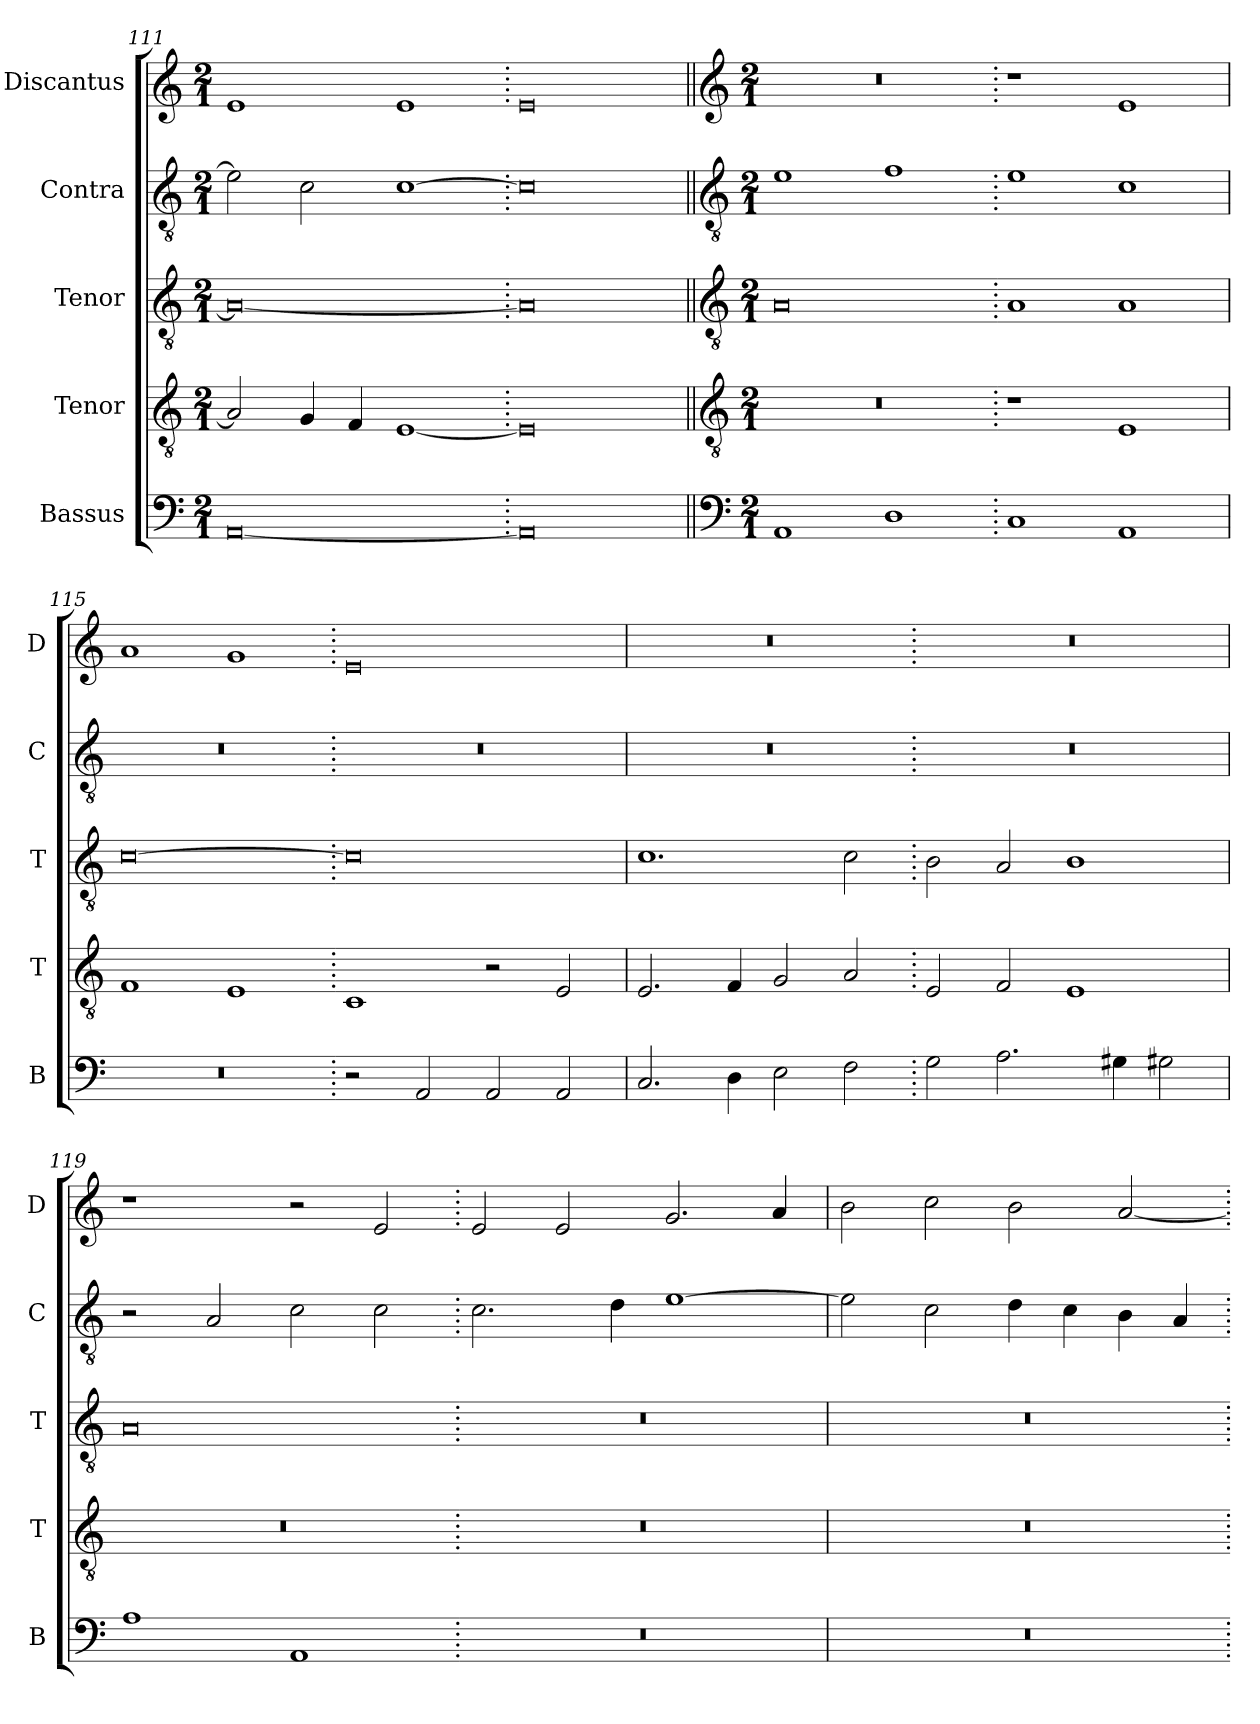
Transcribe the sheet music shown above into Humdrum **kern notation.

**kern	**kern	**kern	**kern	**kern
*part5	*part4	*part3	*part2	*part1
*staff5	*staff4	*staff3	*staff2	*staff1
*I"Bassus	*I"Tenor	*I"Tenor	*I"Contra	*I"Discantus
*I'B	*I'T	*I'T	*I'C	*I'D
*clefF4	*clefGv2	*clefGv2	*clefGv2	*clefG2
*k[]	*k[]	*k[]	*k[]	*k[]
*M2/1	*M2/1	*M2/1	*M2/1	*M2/1
=111	=111	=111	=111	=111
[0AA	2A/]	0A_	2e\]	1e
.	4G/	.	2c\	.
.	4F/	.	.	.
.	[1E	.	[1c	1e
=112.	=112.	=112.	=112.	=112.
0AA]	0E]	0A]	0c]	0e
!!LO:LB:g=z
=113||	=113||	=113||	=113||	=113||
*clefF4	*clefGv2	*clefGv2	*clefGv2	*clefG2
*k[]	*k[]	*k[]	*k[]	*k[]
*M2/1	*M2/1	*M2/1	*M2/1	*M2/1
1AA	0r	0A	1e	0r
1D	.	.	1f	.
=114.	=114.	=114.	=114.	=114.
1C	1r	1A	1e	1r
1AA	1E	1A	1c	1e
=115	=115	=115	=115	=115
0r	1F	[0c	0r	1a
.	1E	.	.	1g
=116.	=116.	=116.	=116.	=116.
2r	1C	0c]	0r	0e
2AA/	.	.	.	.
2AA/	2r	.	.	.
2AA/	2E/	.	.	.
=117	=117	=117	=117	=117
2.C/	2.E/	1.c	0r	0r
4D\	4F/	.	.	.
2E\	2G/	.	.	.
2F\	2A/	2c\	.	.
=118.	=118.	=118.	=118.	=118.
2G\	2E/	2B\	0r	0r
2.A\	2F/	2A/	.	.
.	1E	1B	.	.
4G#X\	.	.	.	.
2G#X\	.	.	.	.
=119	=119	=119	=119	=119
1A	0r	0A	2r	1r
.	.	.	2A/	.
1AA	.	.	2c\	2r
.	.	.	2c\	2e/
=120.	=120.	=120.	=120.	=120.
0r	0r	0r	2.c\	2e/
.	.	.	.	2e/
.	.	.	4d\	.
.	.	.	[1e	2.g/
.	.	.	.	4a/
=121	=121	=121	=121	=121
0r	0r	0r	2e\]	2b\
.	.	.	2c\	2cc\
.	.	.	4d\	2b\
.	.	.	4c\	.
.	.	.	4B\	[2a/
.	.	.	4A/	.
=.	=.	=.	=.	=.
*-	*-	*-	*-	*-
